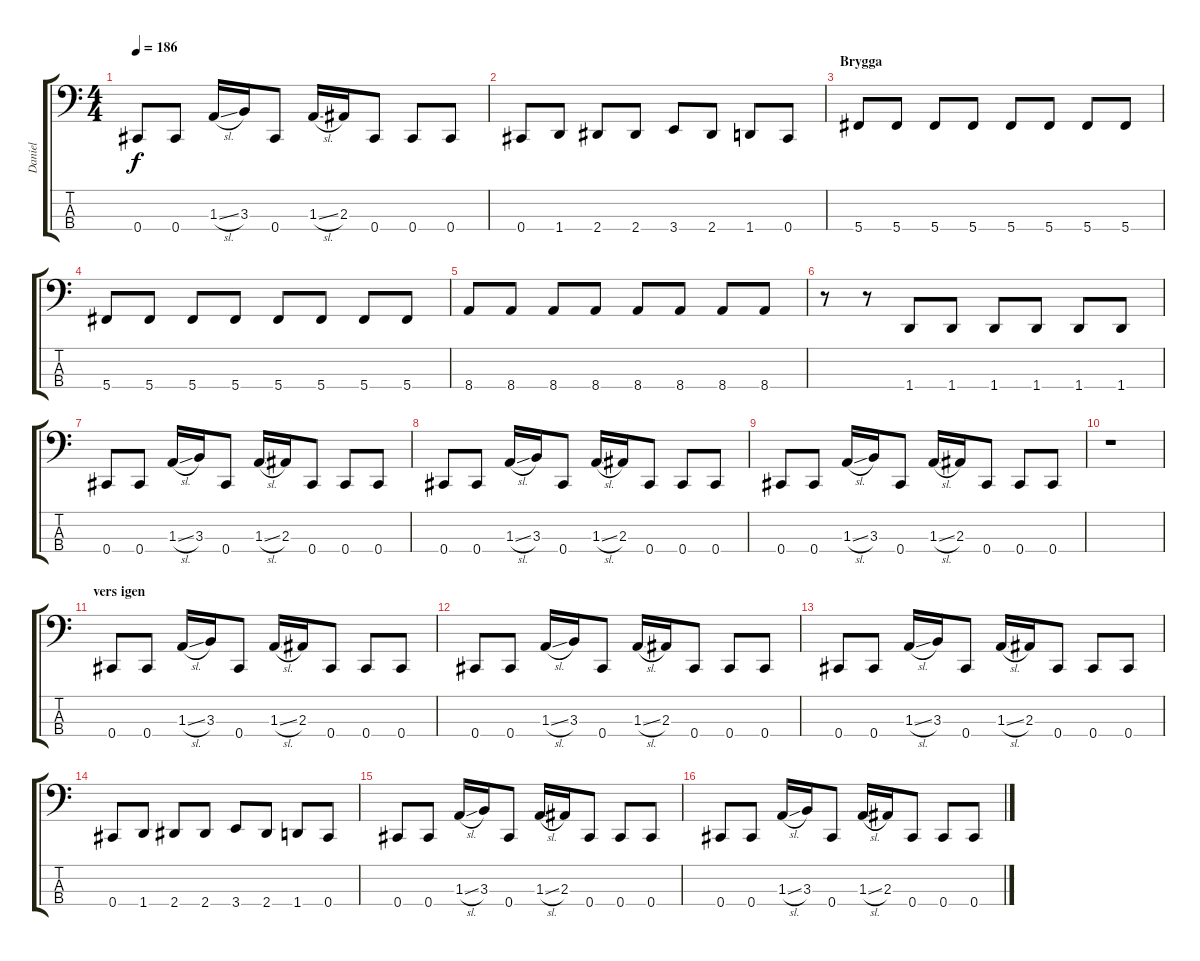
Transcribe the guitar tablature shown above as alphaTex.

\track ("Daniel" "Daniel") {instrument electricbassfinger}
\staff {score tabs}
\tuning (Gb2 Db2 Ab1 Db1) {hide}
\ts (4 4)
\tempo 186
\clef f4
\ks c
0.4.8{dy f} 0.4.8 1.3{sl}.16 3.3.16 0.4.8 1.3{sl}.16 2.3.16 0.4.8 0.4.8 0.4.8 |
0.4.8 1.4.8 2.4.8 2.4.8 3.4.8 2.4.8 1.4.8 0.4.8 |
\section ("" "Brygga")
5.4.8 5.4.8 5.4.8 5.4.8 5.4.8 5.4.8 5.4.8 5.4.8 |
5.4.8 5.4.8 5.4.8 5.4.8 5.4.8 5.4.8 5.4.8 5.4.8 |
8.4.8 8.4.8 8.4.8 8.4.8 8.4.8 8.4.8 8.4.8 8.4.8 |
r.8 r.8 1.4.8 1.4.8 1.4.8 1.4.8 1.4.8 1.4.8 |
0.4.8 0.4.8 1.3{sl}.16 3.3.16 0.4.8 1.3{sl}.16 2.3.16 0.4.8 0.4.8 0.4.8 |
0.4.8 0.4.8 1.3{sl}.16 3.3.16 0.4.8 1.3{sl}.16 2.3.16 0.4.8 0.4.8 0.4.8 |
0.4.8 0.4.8 1.3{sl}.16 3.3.16 0.4.8 1.3{sl}.16 2.3.16 0.4.8 0.4.8 0.4.8 |
r.1 |
\section ("" "vers igen")
0.4.8 0.4.8 1.3{sl}.16 3.3.16 0.4.8 1.3{sl}.16 2.3.16 0.4.8 0.4.8 0.4.8 |
0.4.8 0.4.8 1.3{sl}.16 3.3.16 0.4.8 1.3{sl}.16 2.3.16 0.4.8 0.4.8 0.4.8 |
0.4.8 0.4.8 1.3{sl}.16 3.3.16 0.4.8 1.3{sl}.16 2.3.16 0.4.8 0.4.8 0.4.8 |
0.4.8 1.4.8 2.4.8 2.4.8 3.4.8 2.4.8 1.4.8 0.4.8 |
0.4.8 0.4.8 1.3{sl}.16 3.3.16 0.4.8 1.3{sl}.16 2.3.16 0.4.8 0.4.8 0.4.8 |
0.4.8 0.4.8 1.3{sl}.16 3.3.16 0.4.8 1.3{sl}.16 2.3.16 0.4.8 0.4.8 0.4.8
